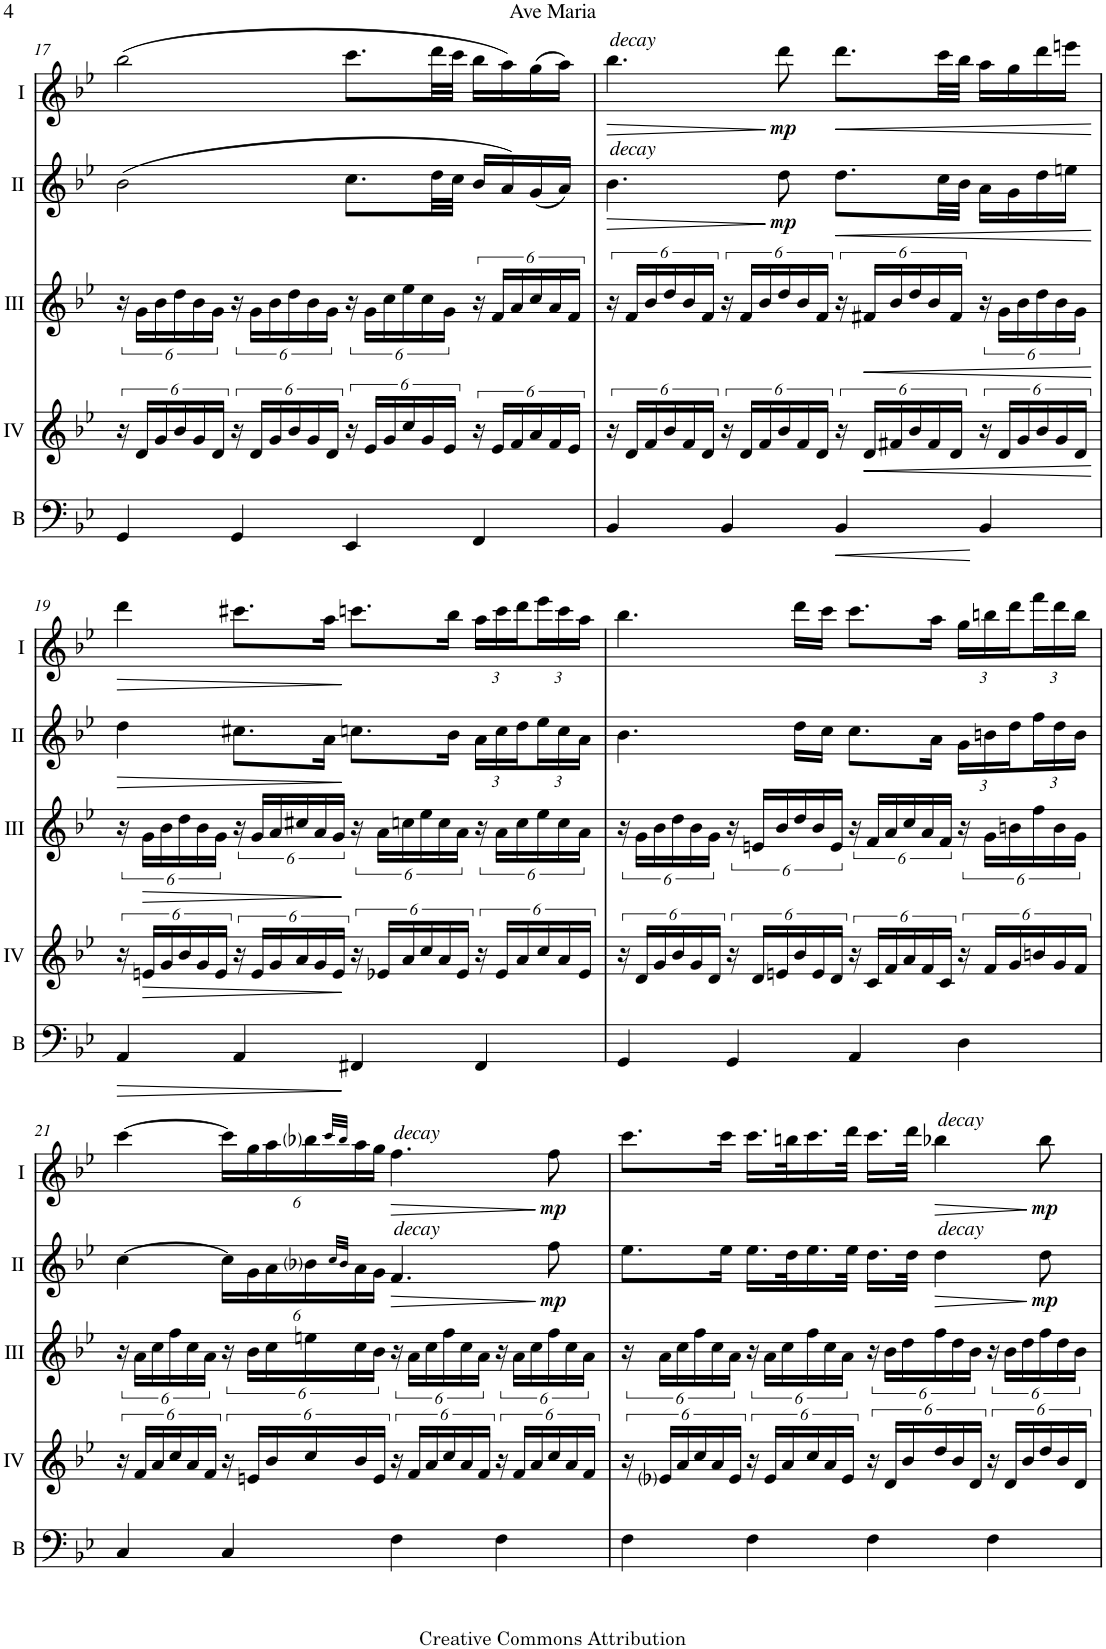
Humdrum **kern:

**kern	**dynam	**kern	**dynam	**kern	**dynam	**kern	**dynam	**kern	**dynam
*part5	*part5	*part4	*part4	*part3	*part3	*part2	*part2	*part1	*part1
*staff5	*staff5	*staff4	*staff4	*staff3	*staff3	*staff2	*staff2	*staff1	*staff1
*I"Bass	*	*I"Acc. 4	*	*I"Acc. 3	*	*I"Acc. 2	*	*I"Acc. 1	*
*I'B	*	*	*	*	*	*	*	*	*
!!LO:PB:g=z
*clefF4	*	*clefG2	*	*clefG2	*	*clefG2	*	*clefG2	*
*Trd7c12	*	*	*	*	*	*	*	*	*
*k[b-e-]	*	*k[b-e-]	*	*k[b-e-]	*	*k[b-e-]	*	*k[b-e-]	*
*M4/4	*	*M4/4	*	*M4/4	*	*M4/4	*	*M4/4	*
*met(c)	*	*met(c)	*	*met(c)	*	*met(c)	*	*met(c)	*
=17	=17	=17	=17	=17	=17	=17	=17	=17	=17
4GG/	.	24r	.	24r	.	(2B-\	.	(2b-\	.
.	.	24d/LL	.	24g\LL	.	.	.	.	.
.	.	24g/	.	24b-\	.	.	.	.	.
.	.	24b-/	.	24dd\	.	.	.	.	.
.	.	24g/	.	24b-\	.	.	.	.	.
.	.	24d/JJ	.	24g\JJ	.	.	.	.	.
4GG/	.	24r	.	24r	.	.	.	.	.
.	.	24d/LL	.	24g\LL	.	.	.	.	.
.	.	24g/	.	24b-\	.	.	.	.	.
.	.	24b-/	.	24dd\	.	.	.	.	.
.	.	24g/	.	24b-\	.	.	.	.	.
.	.	24d/JJ	.	24g\JJ	.	.	.	.	.
4EE-/	.	24r	.	24r	.	8.c\L	.	8.cc\L	.
.	.	24e-/LL	.	24g\LL	.	.	.	.	.
.	.	24g/	.	24cc\	.	.	.	.	.
.	.	24cc/	.	24ee-\	.	.	.	.	.
.	.	24g/	.	24cc\	.	.	.	.	.
.	.	.	.	.	.	32d\LL	.	32dd\LL	.
.	.	24e-/JJ	.	24g\JJ	.	.	.	.	.
.	.	.	.	.	.	32c\JJJ	.	32cc\JJJ	.
4FF/	.	24r	.	24r	.	16B-/LL	.	16b-\LL	.
.	.	24e-/LL	.	24f/LL	.	.	.	.	.
.	.	.	.	.	.	16A/)	.	16a\)	.
.	.	24f/	.	24a/	.	.	.	.	.
.	.	24a/	.	24cc/	.	(16G/	.	(16g\	.
.	.	24f/	.	24a/	.	.	.	.	.
.	.	.	.	.	.	16A/JJ)	.	16a\JJ)	.
.	.	24e-/JJ	.	24f/JJ	.	.	.	.	.
=18	=18	=18	=18	=18	=18	=18	=18	=18	=18
!	!	!	!	!	!	!	!	!LO:TX:a:i:t=decay	!
!	!	!	!	!	!	!LO:TX:a:i:t=decay	!	!	!
!	!	!	!	!	!	!	!LO:HP:b	!	!LO:HP:b
4BB-/	.	24r	.	24r	.	4.B-\	>	4.b-\	>
.	.	24d/LL	.	24f/LL	.	.	.	.	.
.	.	24f/	.	24b-/	.	.	.	.	.
.	.	24b-/	.	24dd/	.	.	.	.	.
.	.	24f/	.	24b-/	.	.	.	.	.
.	.	24d/JJ	.	24f/JJ	.	.	.	.	.
4BB-/	.	24r	.	24r	.	.	.	.	.
.	.	24d/LL	.	24f/LL	.	.	.	.	.
.	.	24f/	.	24b-/	.	.	.	.	.
!	!	!	!	!	!	!	!LO:DY:n=1:b	!	!LO:DY:n=1:b
.	.	24b-/	.	24dd/	.	8d\	] mp	8dd\	] mp
.	.	24f/	.	24b-/	.	.	.	.	.
.	.	24d/JJ	.	24f/JJ	.	.	.	.	.
!	!LO:HP:b	!	!	!	!	!	!LO:HP:b	!	!LO:HP:b
4BB-/	<	24r	.	24r	.	8.d\L	<	8.dd\L	<
!	!	!	!LO:HP:b	!	!LO:HP:b	!	!	!	!
.	.	24d/LL	<	24f#X/LL	<	.	.	.	.
.	.	24f#X/	.	24b-/	.	.	.	.	.
.	.	24b-/	.	24dd/	.	.	.	.	.
.	.	24f#/	.	24b-/	.	.	.	.	.
.	.	.	.	.	.	32c\LL	.	32cc\LL	.
.	.	24d/JJ	.	24f#/JJ	.	.	.	.	.
.	.	.	.	.	.	32B-\JJJ	.	32b-\JJJ	.
4BB-/	[	24r	.	24r	.	16A\LL	.	16a\LL	.
.	.	24d/LL	.	24g\LL	.	.	.	.	.
.	.	.	.	.	.	16G\	.	16g\	.
.	.	24g/	.	24b-\	.	.	.	.	.
.	.	24b-/	.	24dd\	.	16d\	.	16dd\	.
.	.	24g/	.	24b-\	.	.	.	.	.
.	.	.	.	.	.	16en\JJ	.	16een\JJ	.
.	.	24d/JJ	.	24g\JJ	.	.	.	.	.
.	.	.	[	.	[	.	[	.	[
!!LO:LB:g=z
=19	=19	=19	=19	=19	=19	=19	=19	=19	=19
!	!LO:HP:b	!	!	!	!	!	!LO:HP:b	!	!LO:HP:b
4AA/	>	24r	.	24r	.	4d\	>	4dd\	>
!	!	!	!LO:HP:b	!	!LO:HP:b	!	!	!	!
.	.	24en/LL	>	24g\LL	>	.	.	.	.
.	.	24g/	.	24b-\	.	.	.	.	.
.	.	24b-/	.	24dd\	.	.	.	.	.
.	.	24g/	.	24b-\	.	.	.	.	.
.	.	24e/JJ	.	24g\JJ	.	.	.	.	.
4AA/	.	24r	.	24r	.	8.c#X\L	.	8.cc#X\L	.
.	.	24e/LL	.	24g/LL	.	.	.	.	.
.	.	24g/	.	24a/	.	.	.	.	.
.	.	24a/	.	24cc#X/	.	.	.	.	.
.	.	24g/	.	24a/	.	.	.	.	.
.	.	.	.	.	.	16A\Jk	.	16a\Jk	.
.	.	24e/JJ	.	24g/JJ	.	.	.	.	.
4FF#X/	]	24r	]	24r	]	8.cn\L	]	8.ccn\L	]
.	.	24e-X/LL	.	24a\LL	.	.	.	.	.
.	.	24a/	.	24ccn\	.	.	.	.	.
.	.	24cc/	.	24ee-\	.	.	.	.	.
.	.	24a/	.	24cc\	.	.	.	.	.
.	.	.	.	.	.	16B-\Jk	.	16b-\Jk	.
.	.	24e-/JJ	.	24a\JJ	.	.	.	.	.
*	*	*	*	*	*	*Xbrackettup	*	*Xbrackettup	*
4FF#/	.	24r	.	24r	.	24A\LL	.	24a\LL	.
.	.	24e-/LL	.	24a\LL	.	24c\	.	24cc\	.
.	.	24a/	.	24cc\	.	24d\	.	24dd\	.
.	.	24cc/	.	24ee-\	.	24e-\	.	24ee-\	.
.	.	24a/	.	24cc\	.	24c\	.	24cc\	.
.	.	24e-/JJ	.	24a\JJ	.	24A\JJ	.	24a\JJ	.
=20	=20	=20	=20	=20	=20	=20	=20	=20	=20
4GG/	.	24r	.	24r	.	4.B-\	.	4.b-\	.
.	.	24d/LL	.	24g\LL	.	.	.	.	.
.	.	24g/	.	24b-\	.	.	.	.	.
.	.	24b-/	.	24dd\	.	.	.	.	.
.	.	24g/	.	24b-\	.	.	.	.	.
.	.	24d/JJ	.	24g\JJ	.	.	.	.	.
4GG/	.	24r	.	24r	.	.	.	.	.
.	.	24d/LL	.	24en/LL	.	.	.	.	.
.	.	24en/	.	24b-/	.	.	.	.	.
.	.	24b-/	.	24dd/	.	16d\LL	.	16dd\LL	.
.	.	24e/	.	24b-/	.	.	.	.	.
.	.	.	.	.	.	16c\JJ	.	16cc\JJ	.
.	.	24d/JJ	.	24e/JJ	.	.	.	.	.
4AA/	.	24r	.	24r	.	8.c\L	.	8.cc\L	.
.	.	24c/LL	.	24f/LL	.	.	.	.	.
.	.	24f/	.	24a/	.	.	.	.	.
.	.	24a/	.	24cc/	.	.	.	.	.
.	.	24f/	.	24a/	.	.	.	.	.
.	.	.	.	.	.	16A\Jk	.	16a\Jk	.
.	.	24c/JJ	.	24f/JJ	.	.	.	.	.
4D\	.	24r	.	24r	.	24G\LL	.	24g\LL	.
.	.	24f/LL	.	24g\LL	.	24Bn\	.	24bn\	.
.	.	24g/	.	24bn\	.	24d\	.	24dd\	.
.	.	24bn/	.	24ff\	.	24f\	.	24ff\	.
.	.	24g/	.	24b\	.	24d\	.	24dd\	.
.	.	24f/JJ	.	24g\JJ	.	24B\JJ	.	24b\JJ	.
!!LO:LB:g=z
=21	=21	=21	=21	=21	=21	=21	=21	=21	=21
4C/	.	24r	.	24r	.	[4c\	.	[4cc\	.
.	.	24f/LL	.	24a\LL	.	.	.	.	.
.	.	24a/	.	24cc\	.	.	.	.	.
.	.	24cc/	.	24ff\	.	.	.	.	.
.	.	24a/	.	24cc\	.	.	.	.	.
.	.	24f/JJ	.	24a\JJ	.	.	.	.	.
4C/	.	24r	.	24r	.	24c\LL]	.	24cc\LL]	.
.	.	24en/LL	.	24b-\LL	.	24G\	.	24g\	.
.	.	24b-/	.	24cc\	.	24A\	.	24a\	.
.	.	24cc/	.	24een\	.	24B-i\	.	24b-i\	.
.	.	.	.	.	.	32qc/LLL	.	32qcc/LLL	.
.	.	.	.	.	.	32qB-/JJJ	.	32qb-/JJJ	.
.	.	24b-/	.	24cc\	.	24A\	.	24a\	.
.	.	24e/JJ	.	24b-\JJ	.	24G\JJ	.	24g\JJ	.
!	!	!	!	!	!	!	!	!LO:TX:a:i:t=decay	!
!	!	!	!	!	!	!LO:TX:a:i:t=decay	!	!	!
!	!	!	!	!	!	!	!LO:HP:b	!	!LO:HP:b
4F\	.	24r	.	24r	.	4.F/	>	4.f\	>
.	.	24f/LL	.	24a\LL	.	.	.	.	.
.	.	24a/	.	24cc\	.	.	.	.	.
.	.	24cc/	.	24ff\	.	.	.	.	.
.	.	24a/	.	24cc\	.	.	.	.	.
.	.	24f/JJ	.	24a\JJ	.	.	.	.	.
4F\	.	24r	.	24r	.	.	.	.	.
.	.	24f/LL	.	24a\LL	.	.	.	.	.
.	.	24a/	.	24cc\	.	.	.	.	.
!	!	!	!	!	!	!	!LO:DY:n=1:b	!	!LO:DY:n=1:b
.	.	24cc/	.	24ff\	.	8f\	] mp	8f\	] mp
.	.	24a/	.	24cc\	.	.	.	.	.
.	.	24f/JJ	.	24a\JJ	.	.	.	.	.
=22	=22	=22	=22	=22	=22	=22	=22	=22	=22
4F\	.	24r	.	24r	.	8.e-\L	.	8.cc\L	.
.	.	24e-i/LL	.	24a\LL	.	.	.	.	.
.	.	24a/	.	24cc\	.	.	.	.	.
.	.	24cc/	.	24ff\	.	.	.	.	.
.	.	24a/	.	24cc\	.	.	.	.	.
.	.	.	.	.	.	16e-\Jk	.	16cc\Jk	.
.	.	24e-/JJ	.	24a\JJ	.	.	.	.	.
4F\	.	24r	.	24r	.	16.e-\LL	.	16.cc\LL	.
.	.	24e-/LL	.	24a\LL	.	.	.	.	.
.	.	24a/	.	24cc\	.	.	.	.	.
.	.	.	.	.	.	32d\K	.	32bn\K	.
.	.	24cc/	.	24ff\	.	16.e-\	.	16.cc\	.
.	.	24a/	.	24cc\	.	.	.	.	.
.	.	24e-/JJ	.	24a\JJ	.	.	.	.	.
.	.	.	.	.	.	32e-\JJk	.	32dd\JJk	.
4F\	.	24r	.	24r	.	16.d\LL	.	16.cc\LL	.
.	.	24d/LL	.	24b-\LL	.	.	.	.	.
.	.	24b-/	.	24dd\	.	.	.	.	.
.	.	.	.	.	.	32d\JJk	.	32dd\JJk	.
!	!	!	!	!	!	!	!	!LO:TX:a:i:t=decay	!
!	!	!	!	!	!	!LO:TX:a:i:t=decay	!	!	!
!	!	!	!	!	!	!	!LO:HP:b	!	!LO:HP:b
.	.	24dd/	.	24ff\	.	4d\	>	4b-X\	>
.	.	24b-/	.	24dd\	.	.	.	.	.
.	.	24d/JJ	.	24b-\JJ	.	.	.	.	.
4F\	.	24r	.	24r	.	.	.	.	.
.	.	24d/LL	.	24b-\LL	.	.	.	.	.
.	.	24b-/	.	24dd\	.	.	.	.	.
!	!	!	!	!	!	!	!LO:DY:n=1:b	!	!LO:DY:n=1:b
.	.	24dd/	.	24ff\	.	8d\	] mp	8b-\	] mp
.	.	24b-/	.	24dd\	.	.	.	.	.
.	.	24d/JJ	.	24b-\JJ	.	.	.	.	.
=	=	=	=	=	=	=	=	=	=
*-	*-	*-	*-	*-	*-	*-	*-	*-	*-
